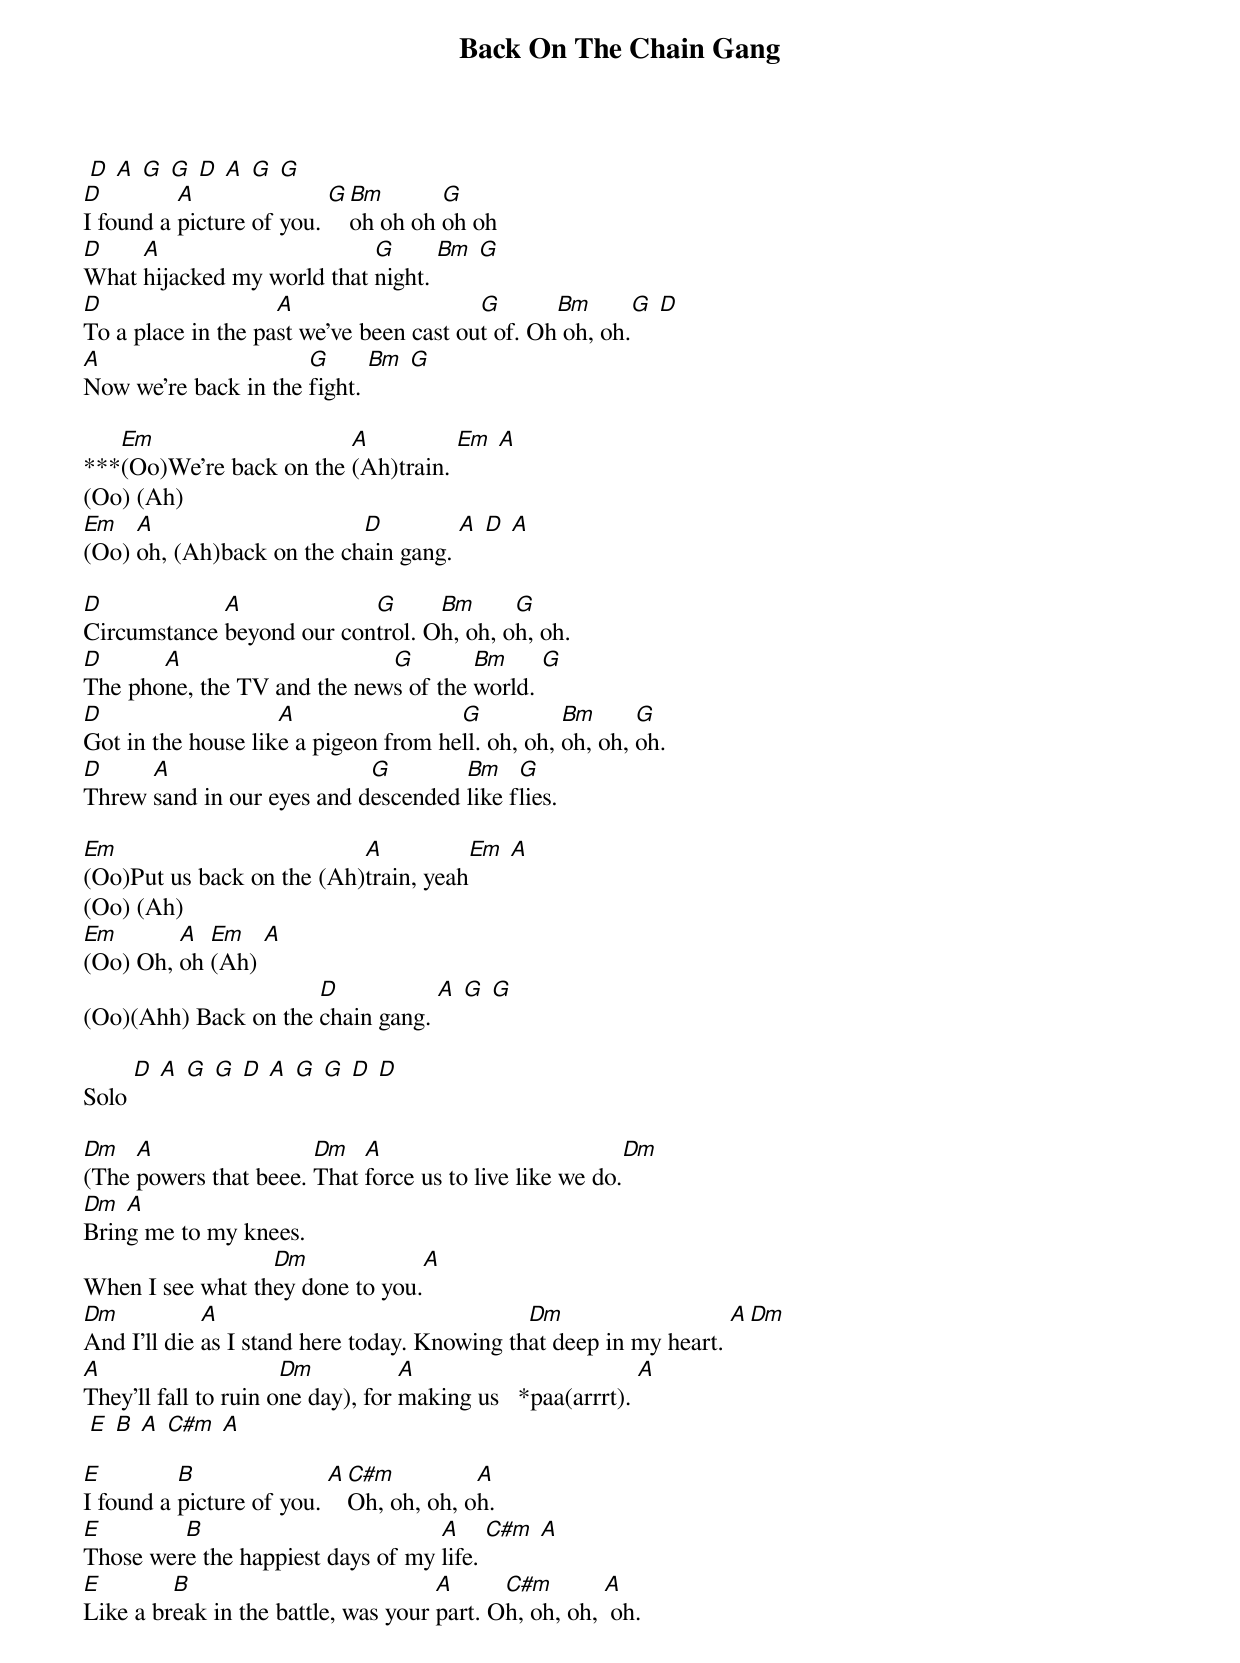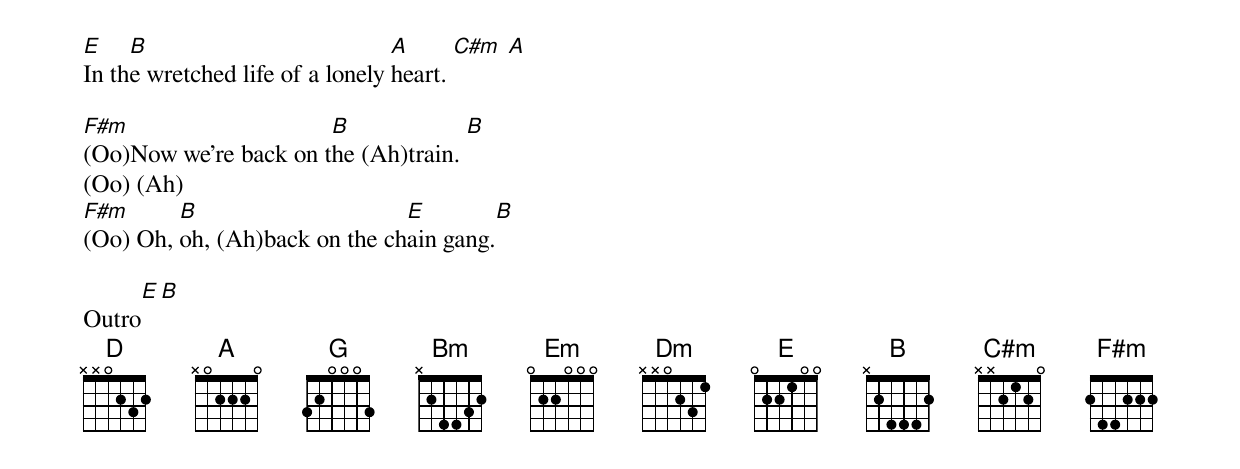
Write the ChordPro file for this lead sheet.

{title:Back On The Chain Gang}
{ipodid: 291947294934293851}
 [D] [A] [G] [G] [D] [A] [G] [G]
[D]I found a [A]picture of you. [G][Bm]oh oh oh [G]oh oh
[D]What [A]hijacked my world that [G]night. [Bm] [G]
[D]To a place in the pa[A]st we've been cast ou[G]t of. Oh[Bm] oh, oh.[G] [D]
[A]Now we're back in the [G]fight. [Bm] [G]

***[Em](Oo)We're back on the [A](Ah)train. [Em] [A]
(Oo) (Ah)
[Em](Oo) [A]oh, (Ah)back on the ch[D]ain gang. [A] [D] [A]

[D]Circumstance [A]beyond our con[G]trol. O[Bm]h, oh, o[G]h, oh.
[D]The pho[A]ne, the TV and the new[G]s of the [Bm]world. [G]
[D]Got in the house lik[A]e a pigeon from he[G]ll. oh, oh, [Bm]oh, oh, [G]oh.
[D]Threw [A]sand in our eyes and d[G]escended [Bm]like f[G]lies.

[Em](Oo)Put us back on the (Ah)[A]train, yeah[Em] [A]
(Oo) (Ah)
[Em](Oo) Oh, [A]oh [Em](Ah) [A]
(Oo)(Ahh) Back on the [D]chain gang. [A] [G] [G]

Solo [D] [A] [G] [G] [D] [A] [G] [G] [D] [D]

[Dm](The [A]powers that beee. [Dm]That [A]force us to live like we do.[Dm]
[Dm]Brin[A]g me to my knees.
When I see what th[Dm]ey done to you.[A]
[Dm]And I'll die [A]as I stand here today. Knowing th[Dm]at deep in my heart. [A][Dm]
[A]They'll fall to ruin o[Dm]ne day), for [A]making us   *paa(arrrt). [A]
 [E] [B] [A] [C#m] [A]

[E]I found a [B]picture of you. [A][C#m]Oh, oh, oh, o[A]h.
[E]Those wer[B]e the happiest days of my [A]life. [C#m] [A]
[E]Like a br[B]eak in the battle, was your [A]part. O[C#m]h, oh, oh, [A] oh.
[E]In th[B]e wretched life of a lonely [A]heart. [C#m] [A]

[F#m](Oo)Now we're back on t[B]he (Ah)train. [B]
(Oo) (Ah)
[F#m](Oo) Oh, [B]oh, (Ah)back on the ch[E]ain gang.[B]

Outro[E][B]
